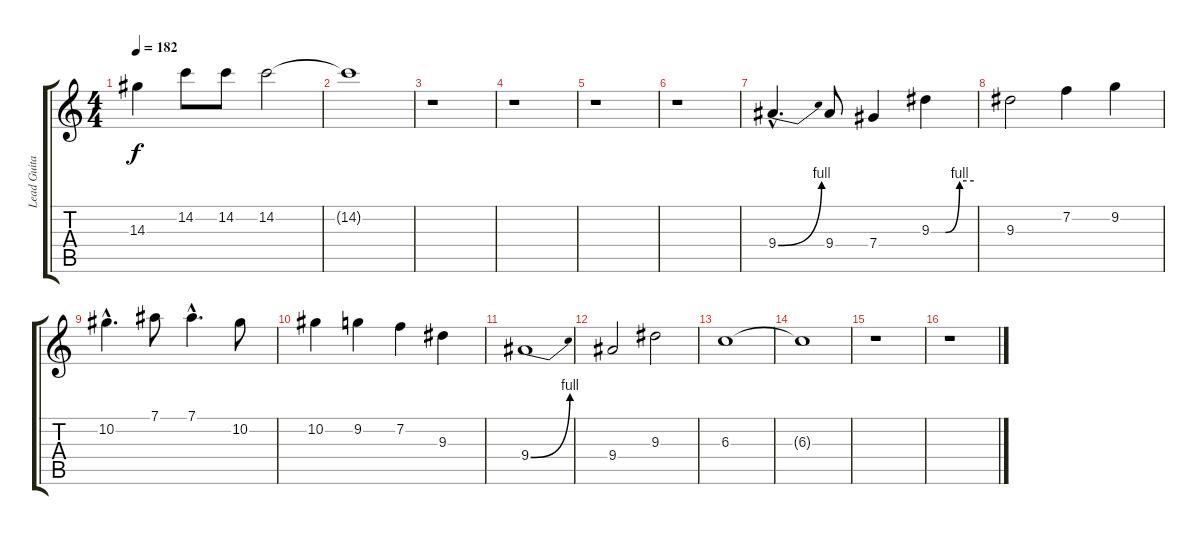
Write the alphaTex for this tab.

\track ("Lead Guitar" "Lead Guita") {instrument distortionguitar}
\staff {score tabs}
\tuning (Eb4 Bb3 Gb3 Db3 Ab2 Eb2) {hide}
\ts (4 4)
\tempo 182
\clef g2
\ks c
14.3.4{dy f} 14.2.8 14.2.8 14.2.2 |
14.2{t}.1 |
r.1 |
r.1 |
r.1 |
r.1 |
9.4{be (bend 0 0 60 4) hac}.4{d} 9.4.8 7.4.4 9.3{be (custom 0 0 20 0 40 4 60 4)}.4 |
9.3.2 7.2.4 9.2.4 |
10.2{hac}.4{d} 7.1.8 7.1{hac}.4{d} 10.2.8 |
10.2.4 9.2.4 7.2.4 9.3.4 |
9.4{be (bend 0 0 60 4)}.1 |
9.4.2 9.3.2 |
6.3.1 |
6.3{t}.1 |
r.1 |
r.1
